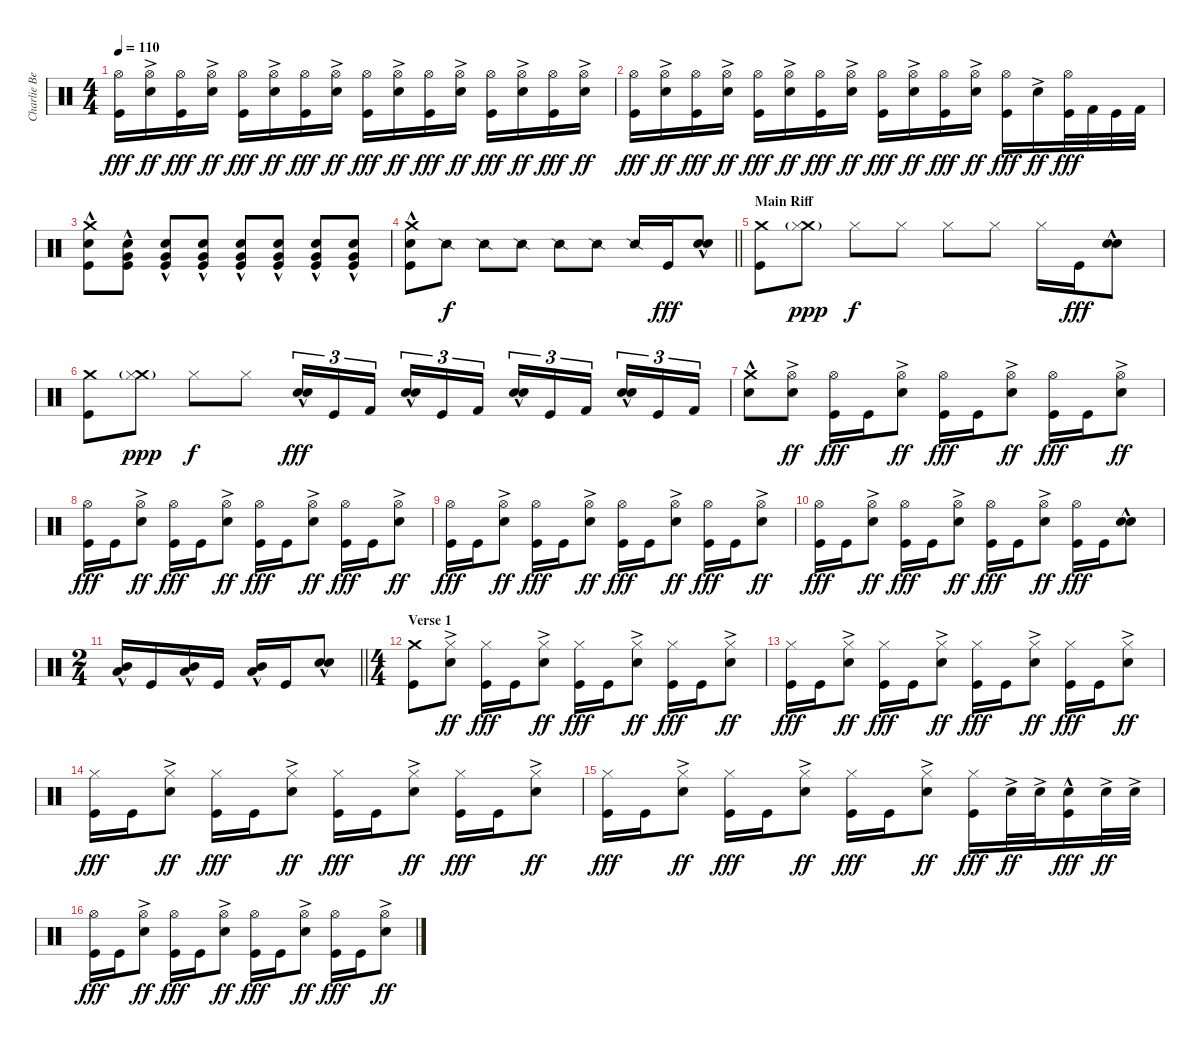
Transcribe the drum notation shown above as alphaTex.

\track ("Charlie Benante (Drums)" "Charlie Be") {instrument percussion}
\staff {score}
\articulation defaults
\ts (4 4)
\tempo 110
\clef neutral
\ks c
("Hi-Hat (open)" "Kick (hit)").16{dy fff} ("Hi-Hat (open)" "Snare (hit) 2"{ac}).16{dy ff} ("Hi-Hat (open)" "Kick (hit)").16{dy fff} ("Hi-Hat (open)" "Snare (hit) 2"{ac}).16{dy ff} ("Hi-Hat (open)" "Kick (hit)").16{dy fff} ("Hi-Hat (open)" "Snare (hit) 2"{ac}).16{dy ff} ("Hi-Hat (open)" "Kick (hit)").16{dy fff} ("Hi-Hat (open)" "Snare (hit) 2"{ac}).16{dy ff} ("Hi-Hat (open)" "Kick (hit)").16{dy fff} ("Hi-Hat (open)" "Snare (hit) 2"{ac}).16{dy ff} ("Hi-Hat (open)" "Kick (hit)").16{dy fff} ("Hi-Hat (open)" "Snare (hit) 2"{ac}).16{dy ff} ("Hi-Hat (open)" "Kick (hit)").16{dy fff} ("Hi-Hat (open)" "Snare (hit) 2"{ac}).16{dy ff} ("Hi-Hat (open)" "Kick (hit)").16{dy fff} ("Hi-Hat (open)" "Snare (hit) 2"{ac}).16{dy ff} |
("Hi-Hat (open)" "Kick (hit)").16{dy fff} ("Hi-Hat (open)" "Snare (hit) 2"{ac}).16{dy ff} ("Hi-Hat (open)" "Kick (hit)").16{dy fff} ("Hi-Hat (open)" "Snare (hit) 2"{ac}).16{dy ff} ("Hi-Hat (open)" "Kick (hit)").16{dy fff} ("Hi-Hat (open)" "Snare (hit) 2"{ac}).16{dy ff} ("Hi-Hat (open)" "Kick (hit)").16{dy fff} ("Hi-Hat (open)" "Snare (hit) 2"{ac}).16{dy ff} ("Hi-Hat (open)" "Kick (hit)").16{dy fff} ("Hi-Hat (open)" "Snare (hit) 2"{ac}).16{dy ff} ("Hi-Hat (open)" "Kick (hit)").16{dy fff} ("Hi-Hat (open)" "Snare (hit) 2"{ac}).16{dy ff} ("Hi-Hat (open)" "Kick (hit)").16{dy fff} "Snare (hit) 2"{ac}.16{dy ff} ("Hi-Hat (open)" "Kick (hit)").32{dy fff} "Kick (hit) 2".32 "Kick (hit)".32 "Kick (hit) 2".32 |
("Crash medium (hit)" "Snare (hit) 2"{hac} "Kick (hit)").8 ("Snare (hit) 2"{hac} "Very Low Tom (hit)"{hac} "Kick (hit)").8 ("Snare (hit) 2"{hac} "Very Low Tom (hit)"{hac} "Kick (hit)").8 ("Snare (hit) 2"{hac} "Very Low Tom (hit)"{hac} "Kick (hit)").8 ("Snare (hit) 2"{hac} "Very Low Tom (hit)"{hac} "Kick (hit)").8 ("Snare (hit) 2"{hac} "Very Low Tom (hit)"{hac} "Kick (hit)").8 ("Snare (hit) 2"{hac} "Very Low Tom (hit)"{hac} "Kick (hit)").8 ("Snare (hit) 2"{hac} "Very Low Tom (hit)"{hac} "Kick (hit)").8 |
\barLineRight lightlight
("Crash medium (hit)" "Snare (hit) 2"{hac} "Kick (hit)").8 "Snare (side stick) 2".8{dy f} "Snare (side stick) 2".8 "Snare (side stick) 2".8 "Snare (side stick) 2".8 "Snare (side stick) 2".8 "Snare (side stick) 2".16 "Kick (hit)".16{dy fff} ("Snare (hit) 2"{hac} "Snare (hit) 2"{hac}).8{bd 60} |
\section ("" "Main Riff")
("Crash medium (hit)" "Kick (hit)").8 ("Crash medium (hit)"{g} "Hi-Hat (closed)").8{dy ppp} "Hi-Hat (closed)".8{dy f} "Hi-Hat (closed)".8 "Hi-Hat (closed)".8 "Hi-Hat (closed)".8 "Hi-Hat (closed)".16 "Kick (hit)".16{dy fff} ("Snare (hit) 2"{hac} "Snare (hit) 2"{hac}).8{bd 120} |
("Crash medium (hit)" "Kick (hit)").8 ("Crash medium (hit)"{g} "Hi-Hat (closed)").8{dy ppp} "Hi-Hat (closed)".8{dy f} "Hi-Hat (closed)".8 ("Snare (hit) 2"{hac} "Snare (hit) 2"{hac}).16{tu (3 2) bd 120 dy fff} "Kick (hit)".16{tu (3 2)} "Kick (hit) 2".16{tu (3 2) beam splitsecondary} ("Snare (hit) 2"{hac} "Snare (hit) 2"{hac}).16{tu (3 2) bd 120} "Kick (hit)".16{tu (3 2)} "Kick (hit) 2".16{tu (3 2)} ("Snare (hit) 2"{hac} "Snare (hit) 2"{hac}).16{tu (3 2) bu 120} "Kick (hit)".16{tu (3 2)} "Kick (hit) 2".16{tu (3 2) beam splitsecondary} ("Snare (hit) 2"{hac} "Snare (hit) 2"{hac}).16{tu (3 2) bd 120} "Kick (hit)".16{tu (3 2)} "Kick (hit) 2".16{tu (3 2)} |
("Crash medium (hit)" "Snare (hit) 2"{hac}).8 ("Hi-Hat (open)" "Snare (hit) 2"{ac}).8{dy ff} ("Hi-Hat (open)" "Kick (hit)").16{dy fff} "Kick (hit)".16 ("Hi-Hat (open)" "Snare (hit) 2"{ac}).8{dy ff} ("Hi-Hat (open)" "Kick (hit)").16{dy fff} "Kick (hit)".16 ("Hi-Hat (open)" "Snare (hit) 2"{ac}).8{dy ff} ("Hi-Hat (open)" "Kick (hit)").16{dy fff} "Kick (hit)".16 ("Hi-Hat (open)" "Snare (hit) 2"{ac}).8{dy ff} |
("Hi-Hat (open)" "Kick (hit)").16{dy fff} "Kick (hit)".16 ("Hi-Hat (open)" "Snare (hit) 2"{ac}).8{dy ff} ("Hi-Hat (open)" "Kick (hit)").16{dy fff} "Kick (hit)".16 ("Hi-Hat (open)" "Snare (hit) 2"{ac}).8{dy ff} ("Hi-Hat (open)" "Kick (hit)").16{dy fff} "Kick (hit)".16 ("Hi-Hat (open)" "Snare (hit) 2"{ac}).8{dy ff} ("Hi-Hat (open)" "Kick (hit)").16{dy fff} "Kick (hit)".16 ("Hi-Hat (open)" "Snare (hit) 2"{ac}).8{dy ff} |
("Hi-Hat (open)" "Kick (hit)").16{dy fff} "Kick (hit)".16 ("Hi-Hat (open)" "Snare (hit) 2"{ac}).8{dy ff} ("Hi-Hat (open)" "Kick (hit)").16{dy fff} "Kick (hit)".16 ("Hi-Hat (open)" "Snare (hit) 2"{ac}).8{dy ff} ("Hi-Hat (open)" "Kick (hit)").16{dy fff} "Kick (hit)".16 ("Hi-Hat (open)" "Snare (hit) 2"{ac}).8{dy ff} ("Hi-Hat (open)" "Kick (hit)").16{dy fff} "Kick (hit)".16 ("Hi-Hat (open)" "Snare (hit) 2"{ac}).8{dy ff} |
("Hi-Hat (open)" "Kick (hit)").16{dy fff} "Kick (hit)".16 ("Hi-Hat (open)" "Snare (hit) 2"{ac}).8{dy ff} ("Hi-Hat (open)" "Kick (hit)").16{dy fff} "Kick (hit)".16 ("Hi-Hat (open)" "Snare (hit) 2"{ac}).8{dy ff} ("Hi-Hat (open)" "Kick (hit)").16{dy fff} "Kick (hit)".16 ("Hi-Hat (open)" "Snare (hit) 2"{ac}).8{dy ff} ("Hi-Hat (open)" "Kick (hit)").16{dy fff} "Kick (hit)".16 ("Snare (hit) 2"{hac} "Snare (hit) 2"{hac}).8{bd 120} |
\ts (2 4)
\barLineRight lightlight
("Mid Tom (hit)"{hac} "Low Tom (hit)"{hac}).16{bd 120} "Kick (hit)".16 ("Mid Tom (hit)"{hac} "Low Tom (hit)"{hac}).16{bu 120} "Kick (hit)".16 ("Mid Tom (hit)"{hac} "Low Tom (hit)"{hac}).16{bu 120} "Kick (hit)".16 ("Snare (hit) 2"{hac} "Snare (hit) 2"{hac}).8{bu 120} |
\ts (4 4)
\section ("" "Verse 1")
("Crash medium (hit)" "Kick (hit)").8 ("Hi-Hat (closed)" "Snare (hit) 2"{ac}).8{dy ff} ("Hi-Hat (closed)" "Kick (hit)").16{dy fff} "Kick (hit)".16 ("Hi-Hat (closed)" "Snare (hit) 2"{ac}).8{dy ff} ("Hi-Hat (closed)" "Kick (hit)").16{dy fff} "Kick (hit)".16 ("Hi-Hat (closed)" "Snare (hit) 2"{ac}).8{dy ff} ("Hi-Hat (closed)" "Kick (hit)").16{dy fff} "Kick (hit)".16 ("Hi-Hat (closed)" "Snare (hit) 2"{ac}).8{dy ff} |
("Hi-Hat (closed)" "Kick (hit)").16{dy fff} "Kick (hit)".16 ("Hi-Hat (closed)" "Snare (hit) 2"{ac}).8{dy ff} ("Hi-Hat (closed)" "Kick (hit)").16{dy fff} "Kick (hit)".16 ("Hi-Hat (closed)" "Snare (hit) 2"{ac}).8{dy ff} ("Hi-Hat (closed)" "Kick (hit)").16{dy fff} "Kick (hit)".16 ("Hi-Hat (closed)" "Snare (hit) 2"{ac}).8{dy ff} ("Hi-Hat (closed)" "Kick (hit)").16{dy fff} "Kick (hit)".16 ("Hi-Hat (closed)" "Snare (hit) 2"{ac}).8{dy ff} |
("Hi-Hat (closed)" "Kick (hit)").16{dy fff} "Kick (hit)".16 ("Hi-Hat (closed)" "Snare (hit) 2"{ac}).8{dy ff} ("Hi-Hat (closed)" "Kick (hit)").16{dy fff} "Kick (hit)".16 ("Hi-Hat (closed)" "Snare (hit) 2"{ac}).8{dy ff} ("Hi-Hat (closed)" "Kick (hit)").16{dy fff} "Kick (hit)".16 ("Hi-Hat (closed)" "Snare (hit) 2"{ac}).8{dy ff} ("Hi-Hat (closed)" "Kick (hit)").16{dy fff} "Kick (hit)".16 ("Hi-Hat (closed)" "Snare (hit) 2"{ac}).8{dy ff} |
("Hi-Hat (closed)" "Kick (hit)").16{dy fff} "Kick (hit)".16 ("Hi-Hat (closed)" "Snare (hit) 2"{ac}).8{dy ff} ("Hi-Hat (closed)" "Kick (hit)").16{dy fff} "Kick (hit)".16 ("Hi-Hat (closed)" "Snare (hit) 2"{ac}).8{dy ff} ("Hi-Hat (closed)" "Kick (hit)").16{dy fff} "Kick (hit)".16 ("Hi-Hat (closed)" "Snare (hit) 2"{ac}).8{dy ff} ("Hi-Hat (closed)" "Kick (hit)").16{dy fff} "Snare (hit) 2"{ac}.32{dy ff} "Snare (hit) 2"{ac}.32 ("Snare (hit) 2"{hac} "Kick (hit)").16{dy fff} "Snare (hit) 2"{ac}.32{dy ff} "Snare (hit) 2"{ac}.32 |
("Hi-Hat (open)" "Kick (hit)").16{dy fff} "Kick (hit)".16 ("Hi-Hat (open)" "Snare (hit) 2"{ac}).8{dy ff} ("Hi-Hat (open)" "Kick (hit)").16{dy fff} "Kick (hit)".16 ("Hi-Hat (open)" "Snare (hit) 2"{ac}).8{dy ff} ("Hi-Hat (open)" "Kick (hit)").16{dy fff} "Kick (hit)".16 ("Hi-Hat (open)" "Snare (hit) 2"{ac}).8{dy ff} ("Hi-Hat (open)" "Kick (hit)").16{dy fff} "Kick (hit)".16 ("Hi-Hat (open)" "Snare (hit) 2"{ac}).8{dy ff}
